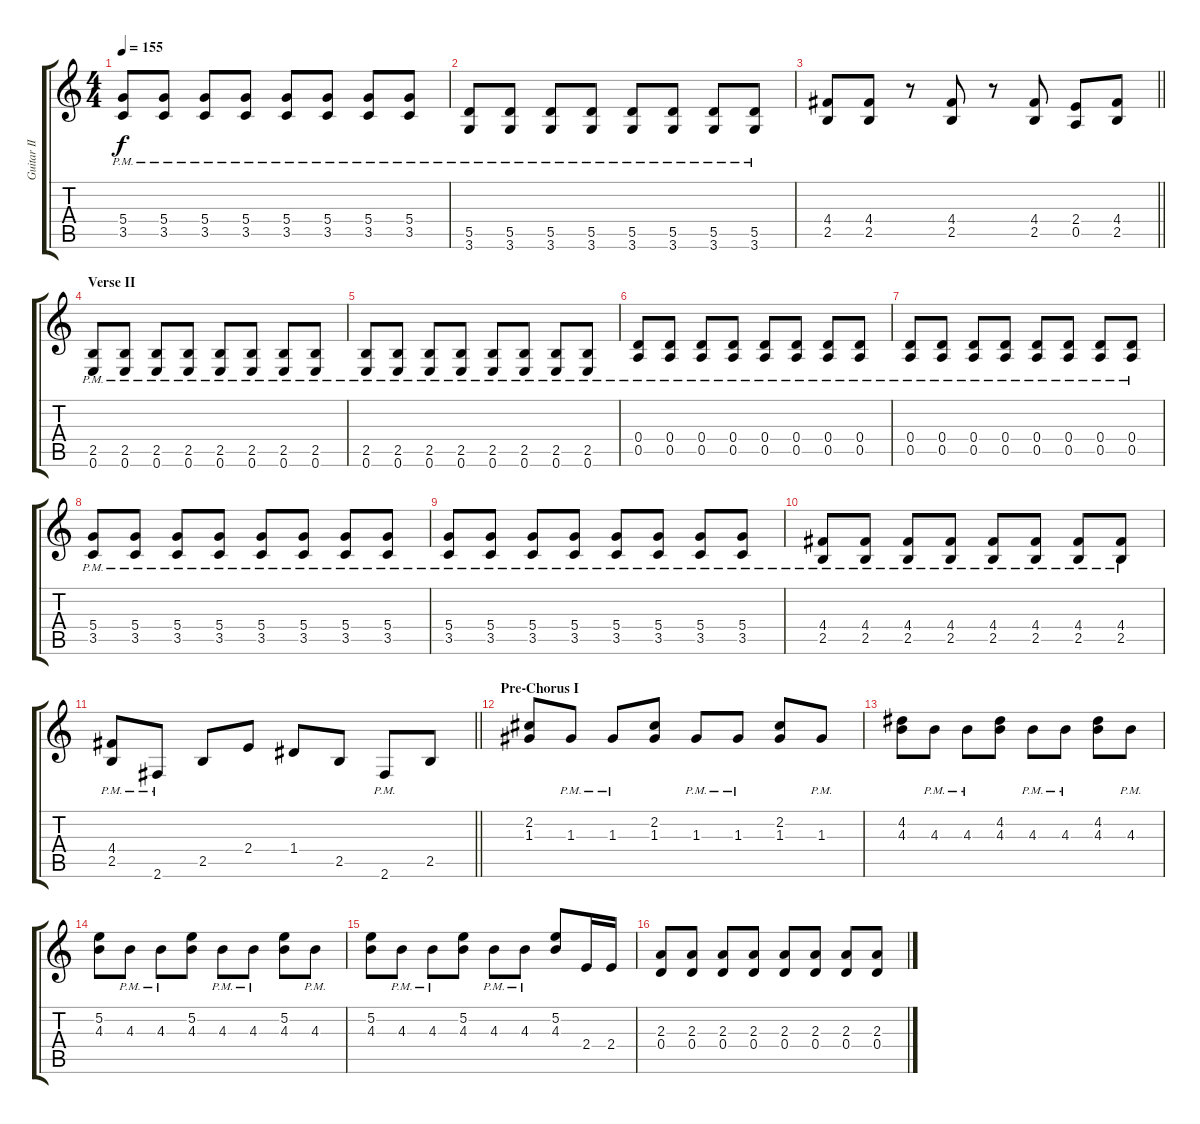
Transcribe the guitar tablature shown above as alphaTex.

\track ("Guitar II" "Guitar II") {instrument distortionguitar}
\staff {score tabs}
\tuning (E4 B3 G3 D3 A2 E2) {hide}
\ts (4 4)
\tempo 155
\clef g2
\ks c
(5.4{pm} 3.5{pm}).8{dy f} (5.4{pm} 3.5{pm}).8 (5.4{pm} 3.5{pm}).8 (5.4{pm} 3.5{pm}).8 (5.4{pm} 3.5{pm}).8 (5.4{pm} 3.5{pm}).8 (5.4{pm} 3.5{pm}).8 (5.4{pm} 3.5{pm}).8 |
(5.5{pm} 3.6{pm}).8 (5.5{pm} 3.6{pm}).8 (5.5{pm} 3.6{pm}).8 (5.5{pm} 3.6{pm}).8 (5.5{pm} 3.6{pm}).8 (5.5{pm} 3.6{pm}).8 (5.5{pm} 3.6{pm}).8 (5.5{pm} 3.6{pm}).8 |
\barLineRight lightlight
(4.4 2.5).8 (4.4 2.5).8 r.8 (4.4 2.5).8 r.8 (4.4 2.5).8 (2.4 0.5).8 (4.4 2.5).8 |
\section ("" "Verse II")
(2.5{pm} 0.6{pm}).8 (2.5{pm} 0.6{pm}).8 (2.5{pm} 0.6{pm}).8 (2.5{pm} 0.6{pm}).8 (2.5{pm} 0.6{pm}).8 (2.5{pm} 0.6{pm}).8 (2.5{pm} 0.6{pm}).8 (2.5{pm} 0.6{pm}).8 |
(2.5{pm} 0.6{pm}).8 (2.5{pm} 0.6{pm}).8 (2.5{pm} 0.6{pm}).8 (2.5{pm} 0.6{pm}).8 (2.5{pm} 0.6{pm}).8 (2.5{pm} 0.6{pm}).8 (2.5{pm} 0.6{pm}).8 (2.5{pm} 0.6{pm}).8 |
(0.4{pm} 0.5{pm}).8 (0.4{pm} 0.5{pm}).8 (0.4{pm} 0.5{pm}).8 (0.4{pm} 0.5{pm}).8 (0.4{pm} 0.5{pm}).8 (0.4{pm} 0.5{pm}).8 (0.4{pm} 0.5{pm}).8 (0.4{pm} 0.5{pm}).8 |
(0.4{pm} 0.5{pm}).8 (0.4{pm} 0.5{pm}).8 (0.4{pm} 0.5{pm}).8 (0.4{pm} 0.5{pm}).8 (0.4{pm} 0.5{pm}).8 (0.4{pm} 0.5{pm}).8 (0.4{pm} 0.5{pm}).8 (0.4{pm} 0.5{pm}).8 |
(5.4{pm} 3.5{pm}).8 (5.4{pm} 3.5{pm}).8 (5.4{pm} 3.5{pm}).8 (5.4{pm} 3.5{pm}).8 (5.4{pm} 3.5{pm}).8 (5.4{pm} 3.5{pm}).8 (5.4{pm} 3.5{pm}).8 (5.4{pm} 3.5{pm}).8 |
(5.4{pm} 3.5{pm}).8 (5.4{pm} 3.5{pm}).8 (5.4{pm} 3.5{pm}).8 (5.4{pm} 3.5{pm}).8 (5.4{pm} 3.5{pm}).8 (5.4{pm} 3.5{pm}).8 (5.4{pm} 3.5{pm}).8 (5.4{pm} 3.5{pm}).8 |
(4.4{pm} 2.5{pm}).8 (4.4{pm} 2.5{pm}).8 (4.4{pm} 2.5{pm}).8 (4.4{pm} 2.5{pm}).8 (4.4{pm} 2.5{pm}).8 (4.4{pm} 2.5{pm}).8 (4.4{pm} 2.5{pm}).8 (4.4{pm} 2.5{pm}).8 |
\barLineRight lightlight
(4.4{pm} 2.5{pm}).8 2.6{pm}.8 2.5.8 2.4.8 1.4.8 2.5.8 2.6{pm}.8 2.5.8 |
\section ("" "Pre-Chorus I")
(2.2 1.3).8 1.3{pm}.8 1.3{pm}.8 (2.2 1.3).8 1.3{pm}.8 1.3{pm}.8 (2.2 1.3).8 1.3{pm}.8 |
(4.2 4.3).8 4.3{pm}.8 4.3{pm}.8 (4.2 4.3).8 4.3{pm}.8 4.3{pm}.8 (4.2 4.3).8 4.3{pm}.8 |
(5.2 4.3).8 4.3{pm}.8 4.3{pm}.8 (5.2 4.3).8 4.3{pm}.8 4.3{pm}.8 (5.2 4.3).8 4.3{pm}.8 |
(5.2 4.3).8 4.3{pm}.8 4.3{pm}.8 (5.2 4.3).8 4.3{pm}.8 4.3{pm}.8 (5.2 4.3).8 2.4.16 2.4.16 |
(2.3 0.4).8 (2.3 0.4).8 (2.3 0.4).8 (2.3 0.4).8 (2.3 0.4).8 (2.3 0.4).8 (2.3 0.4).8 (2.3 0.4).8
